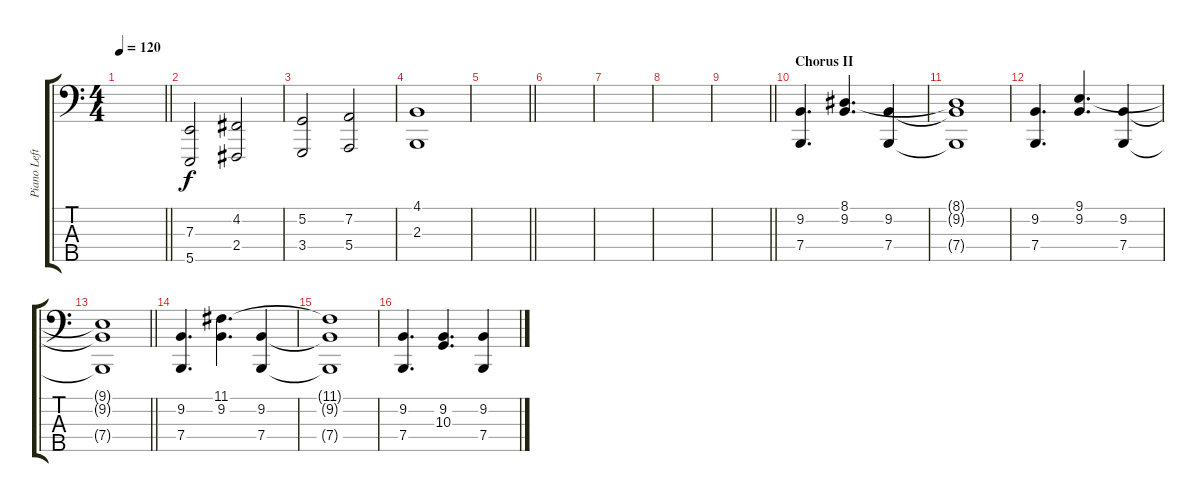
\track ("Piano Left Standard" "Piano Left") {instrument acousticgrandpiano}
\staff {score tabs}
\tuning (G2 D2 A1 E1 B0) {hide}
\ts (4 4)
\tempo 120
\clef f4
\barLineRight lightlight
\ks c
|
(7.3 5.5).2 (4.2 2.4).2 |
(5.2 3.4).2 (7.2 5.4).2 |
(4.1 2.3).1 |
\barLineRight lightlight
|
|
|
|
\barLineRight lightlight
|
\section ("" "Chorus II")
(9.2 7.4).4{d} (8.1 9.2).4{d} (9.2 7.4).4 |
(8.1{t} 9.2{t} 7.4{t}).1 |
(9.2 7.4).4{d} (9.1 9.2).4{d} (9.2 7.4).4 |
\barLineRight lightlight
(9.1{t} 9.2{t} 7.4{t}).1 |
(9.2 7.4).4{d} (11.1 9.2).4{d} (9.2 7.4).4 |
(11.1{t} 9.2{t} 7.4{t}).1 |
(9.2 7.4).4{d} (9.2 10.3).4{d} (9.2 7.4).4
